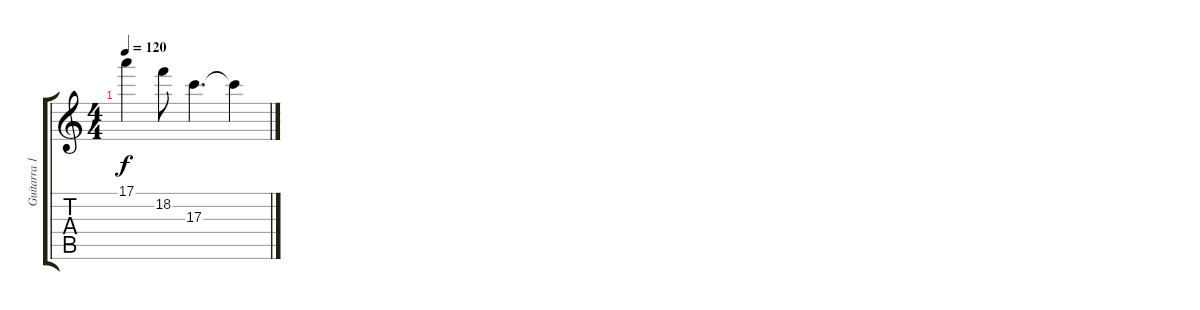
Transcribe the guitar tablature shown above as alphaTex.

\track ("Guitarra 1" "Guitarra 1") {instrument overdrivenguitar}
\staff {score tabs}
\tuning (E4 B3 G3 D3 A2 E2) {hide}
\ts (4 4)
\tempo 120
\clef g2
\ks c
17.1.4{dy f} 18.2.8 17.3.4{d} 17.3{t}.4
